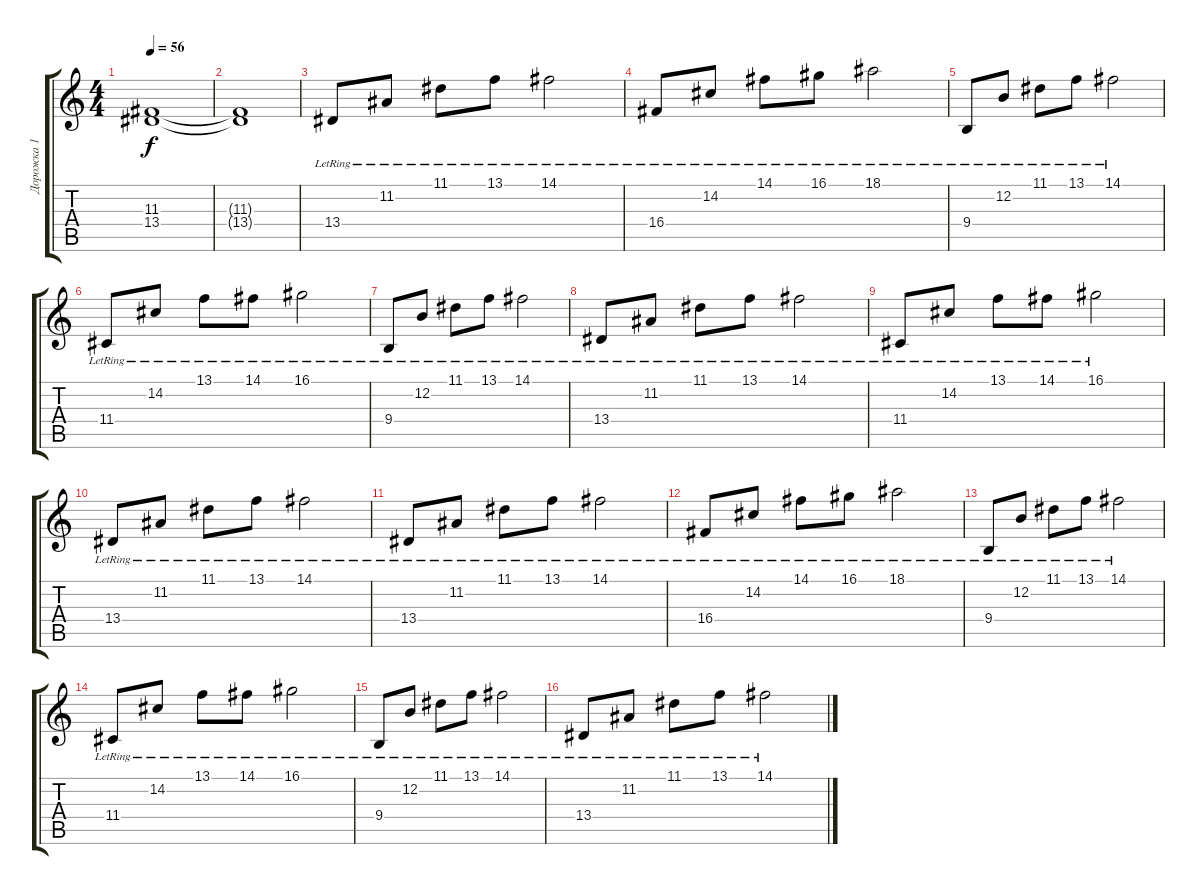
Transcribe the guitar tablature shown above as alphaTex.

\track ("Дорожка 1" "Дорожка 1") {instrument harpsichord}
\staff {score tabs}
\tuning (E4 B3 G3 D3 A2 E2) {hide}
\ts (4 4)
\tempo 56
\clef g2
\ks c
(11.3 13.4).1{dy f volume 0} |
(11.3{t} 13.4{t}).1 |
13.4{lr}.8{volume 16 instrument harpsichord} 11.2{lr}.8 11.1{lr}.8 13.1{lr}.8 14.1{lr}.2 |
16.4{lr}.8 14.2{lr}.8 14.1{lr}.8 16.1{lr}.8 18.1{lr}.2 |
9.4{lr}.8 12.2{lr}.8 11.1{lr}.8 13.1{lr}.8 14.1{lr}.2 |
11.4{lr}.8 14.2{lr}.8 13.1{lr}.8 14.1{lr}.8 16.1{lr}.2 |
9.4{lr}.8 12.2{lr}.8 11.1{lr}.8 13.1{lr}.8 14.1{lr}.2 |
13.4{lr}.8 11.2{lr}.8 11.1{lr}.8 13.1{lr}.8 14.1{lr}.2 |
11.4{lr}.8 14.2{lr}.8 13.1{lr}.8 14.1{lr}.8 16.1{lr}.2 |
13.4{lr}.8 11.2{lr}.8 11.1{lr}.8 13.1{lr}.8 14.1{lr}.2 |
13.4{lr}.8{volume 8} 11.2{lr}.8 11.1{lr}.8 13.1{lr}.8 14.1{lr}.2 |
16.4{lr}.8 14.2{lr}.8 14.1{lr}.8 16.1{lr}.8 18.1{lr}.2 |
9.4{lr}.8 12.2{lr}.8 11.1{lr}.8 13.1{lr}.8 14.1{lr}.2 |
11.4{lr}.8 14.2{lr}.8 13.1{lr}.8 14.1{lr}.8 16.1{lr}.2 |
9.4{lr}.8{volume 0} 12.2{lr}.8 11.1{lr}.8 13.1{lr}.8 14.1{lr}.2 |
13.4{lr}.8 11.2{lr}.8 11.1{lr}.8 13.1{lr}.8 14.1{lr}.2
